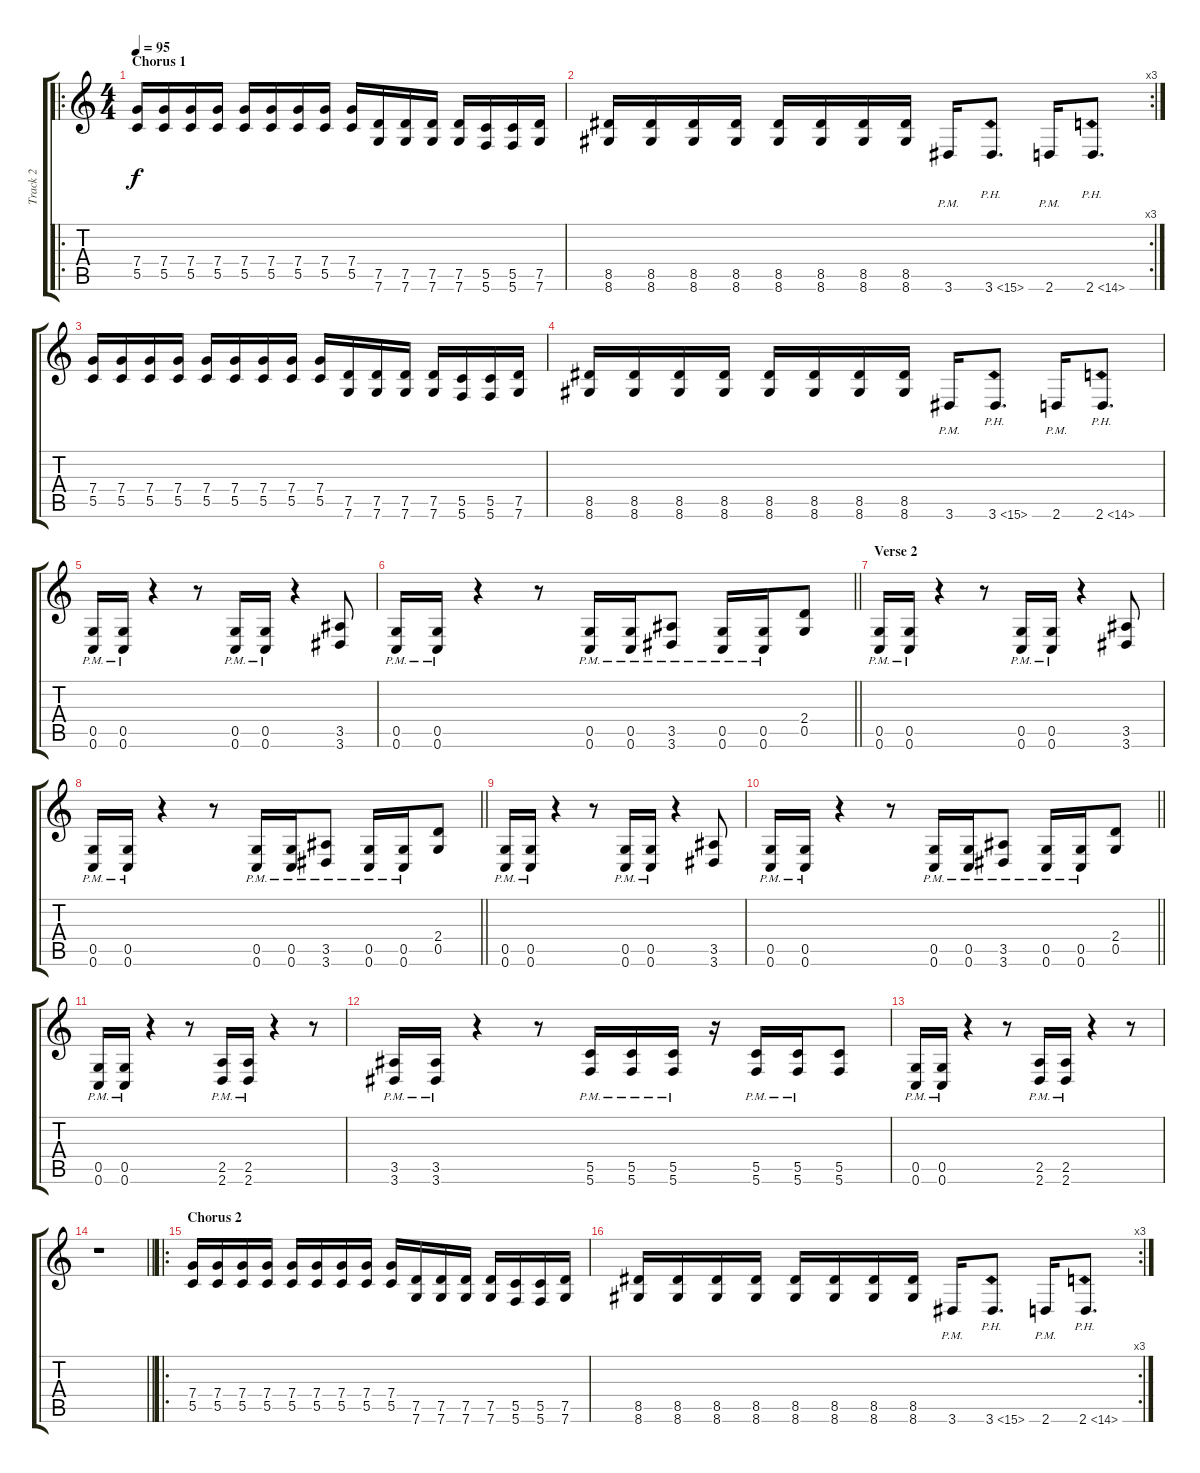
\track ("Track 2" "Track 2") {instrument distortionguitar}
\staff {score tabs}
\tuning (D4 A3 F3 C3 G2 C2) {hide}
\ro
\ts (4 4)
\section ("" "Chorus 1")
\tempo 95
\clef g2
\ks c
(7.4 5.5).16{dy f} (7.4 5.5).16 (7.4 5.5).16 (7.4 5.5).16 (7.4 5.5).16 (7.4 5.5).16 (7.4 5.5).16 (7.4 5.5).16 (7.4 5.5).16 (7.5 7.6).16 (7.5 7.6).16 (7.5 7.6).16 (7.5 7.6).16 (5.5 5.6).16 (5.5 5.6).16 (7.5 7.6).16 |
\rc 3
(8.5 8.6).16 (8.5 8.6).16 (8.5 8.6).16 (8.5 8.6).16 (8.5 8.6).16 (8.5 8.6).16 (8.5 8.6).16 (8.5 8.6).16 3.6{pm}.16 3.6{ph 12}.8{d} 2.6{pm}.16 2.6{ph 12}.8{d} |
(7.4 5.5).16 (7.4 5.5).16 (7.4 5.5).16 (7.4 5.5).16 (7.4 5.5).16 (7.4 5.5).16 (7.4 5.5).16 (7.4 5.5).16 (7.4 5.5).16 (7.5 7.6).16 (7.5 7.6).16 (7.5 7.6).16 (7.5 7.6).16 (5.5 5.6).16 (5.5 5.6).16 (7.5 7.6).16 |
(8.5 8.6).16 (8.5 8.6).16 (8.5 8.6).16 (8.5 8.6).16 (8.5 8.6).16 (8.5 8.6).16 (8.5 8.6).16 (8.5 8.6).16 3.6{pm}.16 3.6{ph 12}.8{d} 2.6{pm}.16 2.6{ph 12}.8{d} |
(0.5{pm} 0.6{pm}).16 (0.5{pm} 0.6{pm}).16 r.4 r.8 (0.5{pm} 0.6{pm}).16 (0.5{pm} 0.6{pm}).16 r.4 (3.5 3.6).8 |
\barLineRight lightlight
(0.5{pm} 0.6{pm}).16 (0.5{pm} 0.6{pm}).16 r.4 r.8 (0.5{pm} 0.6{pm}).16 (0.5{pm} 0.6{pm}).16 (3.5{pm} 3.6{pm}).8 (0.5{pm} 0.6{pm}).16 (0.5{pm} 0.6{pm}).16 (2.4 0.5).8 |
\section ("" "Verse 2")
(0.5{pm} 0.6{pm}).16 (0.5{pm} 0.6{pm}).16 r.4 r.8 (0.5{pm} 0.6{pm}).16 (0.5{pm} 0.6{pm}).16 r.4 (3.5 3.6).8 |
\barLineRight lightlight
(0.5{pm} 0.6{pm}).16 (0.5{pm} 0.6{pm}).16 r.4 r.8 (0.5{pm} 0.6{pm}).16 (0.5{pm} 0.6{pm}).16 (3.5{pm} 3.6{pm}).8 (0.5{pm} 0.6{pm}).16 (0.5{pm} 0.6{pm}).16 (2.4 0.5).8 |
(0.5{pm} 0.6{pm}).16 (0.5{pm} 0.6{pm}).16 r.4 r.8 (0.5{pm} 0.6{pm}).16 (0.5{pm} 0.6{pm}).16 r.4 (3.5 3.6).8 |
\barLineRight lightlight
(0.5{pm} 0.6{pm}).16 (0.5{pm} 0.6{pm}).16 r.4 r.8 (0.5{pm} 0.6{pm}).16 (0.5{pm} 0.6{pm}).16 (3.5{pm} 3.6{pm}).8 (0.5{pm} 0.6{pm}).16 (0.5{pm} 0.6{pm}).16 (2.4 0.5).8 |
(0.5{pm} 0.6{pm}).16 (0.5{pm} 0.6{pm}).16 r.4 r.8 (2.5{pm} 2.6{pm}).16 (2.5{pm} 2.6{pm}).16 r.4 r.8 |
(3.5{pm} 3.6{pm}).16 (3.5{pm} 3.6{pm}).16 r.4 r.8 (5.5{pm} 5.6{pm}).16 (5.5{pm} 5.6{pm}).16 (5.5{pm} 5.6{pm}).16 r.16 (5.5{pm} 5.6{pm}).16 (5.5{pm} 5.6{pm}).16 (5.5 5.6).8 |
(0.5{pm} 0.6{pm}).16 (0.5{pm} 0.6{pm}).16 r.4 r.8 (2.5{pm} 2.6{pm}).16 (2.5{pm} 2.6{pm}).16 r.4 r.8 |
\barLineRight lightlight
r.1 |
\ro
\section ("" "Chorus 2")
(7.4 5.5).16 (7.4 5.5).16 (7.4 5.5).16 (7.4 5.5).16 (7.4 5.5).16 (7.4 5.5).16 (7.4 5.5).16 (7.4 5.5).16 (7.4 5.5).16 (7.5 7.6).16 (7.5 7.6).16 (7.5 7.6).16 (7.5 7.6).16 (5.5 5.6).16 (5.5 5.6).16 (7.5 7.6).16 |
\rc 3
(8.5 8.6).16 (8.5 8.6).16 (8.5 8.6).16 (8.5 8.6).16 (8.5 8.6).16 (8.5 8.6).16 (8.5 8.6).16 (8.5 8.6).16 3.6{pm}.16 3.6{ph 12}.8{d} 2.6{pm}.16 2.6{ph 12}.8{d}
